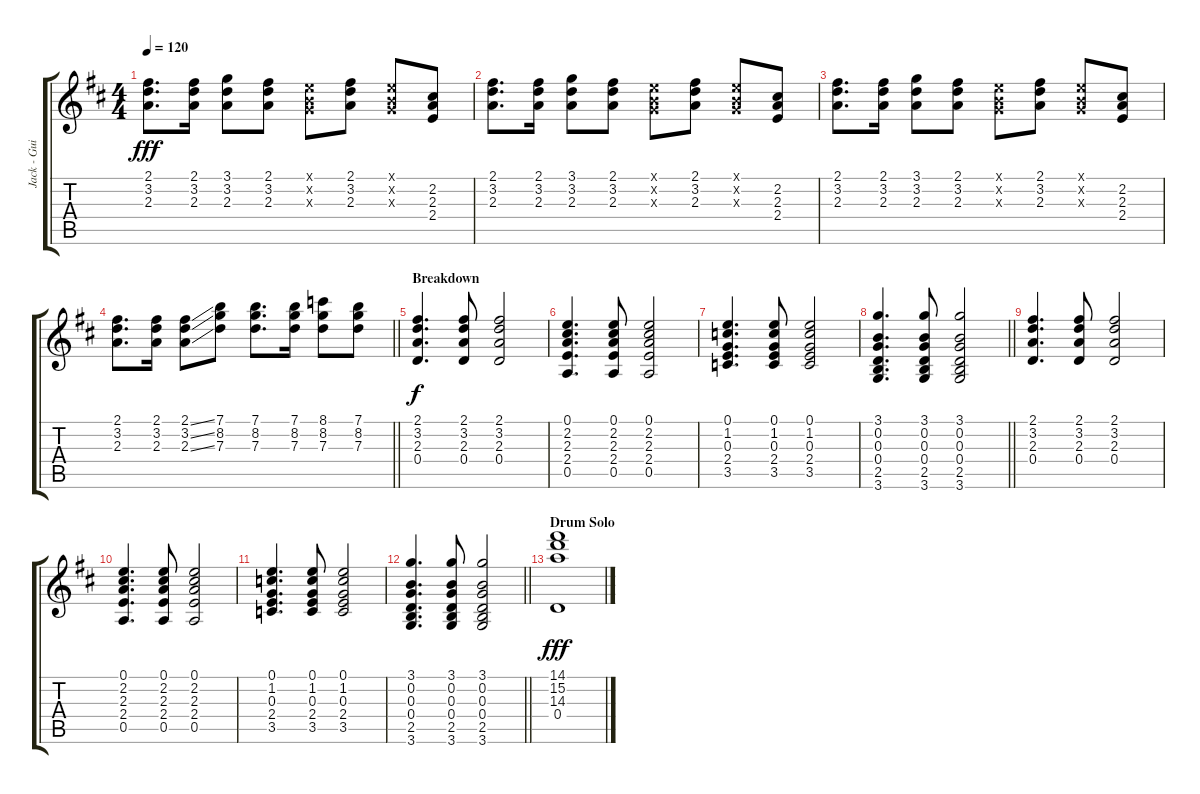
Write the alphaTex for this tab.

\track ("Jack - Guitar" "Jack - Gui") {instrument electricguitarjazz}
\staff {score tabs}
\tuning (E4 B3 G3 D3 A2 E2) {hide}
\ts (4 4)
\tempo 120
\clef g2
\ks d
(2.1 3.2 2.3).8{d dy fff} (2.1 3.2 2.3).16 (3.1 3.2 2.3).8 (2.1 3.2 2.3).8 (0.1{x} 0.2{x} 0.3{x}).8 (2.1 3.2 2.3).8 (0.1{x} 0.2{x} 0.3{x}).8 (2.2 2.3 2.4).8 |
(2.1 3.2 2.3).8{d} (2.1 3.2 2.3).16 (3.1 3.2 2.3).8 (2.1 3.2 2.3).8 (0.1{x} 0.2{x} 0.3{x}).8 (2.1 3.2 2.3).8 (0.1{x} 0.2{x} 0.3{x}).8 (2.2 2.3 2.4).8 |
(2.1 3.2 2.3).8{d} (2.1 3.2 2.3).16 (3.1 3.2 2.3).8 (2.1 3.2 2.3).8 (0.1{x} 0.2{x} 0.3{x}).8 (2.1 3.2 2.3).8 (0.1{x} 0.2{x} 0.3{x}).8 (2.2 2.3 2.4).8 |
\barLineRight lightlight
(2.1 3.2 2.3).8{d} (2.1 3.2 2.3).16 (2.1{ss} 3.2{ss} 2.3{ss}).8 (7.1 8.2 7.3).8 (7.1 8.2 7.3).8{d} (7.1 8.2 7.3).16 (8.1 8.2 7.3).8 (7.1 8.2 7.3).8 |
\section ("" "Breakdown")
(2.1 3.2 2.3 0.4).4{d dy f} (2.1 3.2 2.3 0.4).8 (2.1 3.2 2.3 0.4).2 |
(0.1 2.2 2.3 2.4 0.5).4{d} (0.1 2.2 2.3 2.4 0.5).8 (0.1 2.2 2.3 2.4 0.5).2 |
(0.1 1.2 0.3 2.4 3.5).4{d} (0.1 1.2 0.3 2.4 3.5).8 (0.1 1.2 0.3 2.4 3.5).2 |
\barLineRight lightlight
(3.1 0.2 0.3 0.4 2.5 3.6).4{d} (3.1 0.2 0.3 0.4 2.5 3.6).8 (3.1 0.2 0.3 0.4 2.5 3.6).2 |
(2.1 3.2 2.3 0.4).4{d} (2.1 3.2 2.3 0.4).8 (2.1 3.2 2.3 0.4).2 |
(0.1 2.2 2.3 2.4 0.5).4{d} (0.1 2.2 2.3 2.4 0.5).8 (0.1 2.2 2.3 2.4 0.5).2 |
(0.1 1.2 0.3 2.4 3.5).4{d} (0.1 1.2 0.3 2.4 3.5).8 (0.1 1.2 0.3 2.4 3.5).2 |
\barLineRight lightlight
(3.1 0.2 0.3 0.4 2.5 3.6).4{d} (3.1 0.2 0.3 0.4 2.5 3.6).8 (3.1 0.2 0.3 0.4 2.5 3.6).2 |
\section ("" "Drum Solo")
(14.1 15.2 14.3 0.4).1{dy fff}
